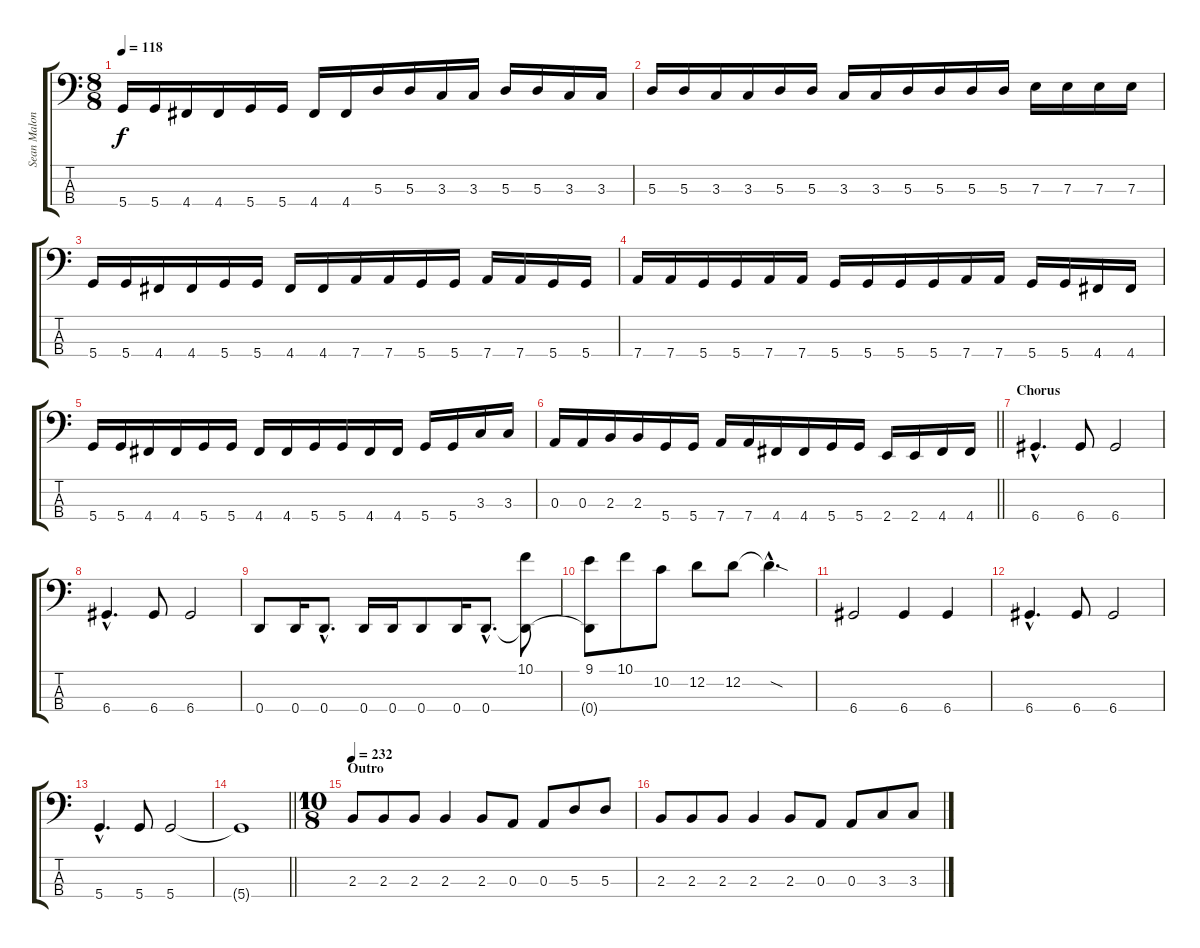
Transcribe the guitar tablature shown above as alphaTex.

\track ("Sean Malone (Fretless)" "Sean Malon") {instrument fretlessbass}
\staff {score tabs}
\tuning (G2 D2 A1 D1) {hide}
\ts (8 8)
\tempo 118
\clef f4
\ks c
5.4.16{dy f} 5.4.16 4.4.16 4.4.16 5.4.16 5.4.16 4.4.16 4.4.16 5.3.16 5.3.16 3.3.16 3.3.16 5.3.16 5.3.16 3.3.16 3.3.16 |
5.3.16 5.3.16 3.3.16 3.3.16 5.3.16 5.3.16 3.3.16 3.3.16 5.3.16 5.3.16 5.3.16 5.3.16 7.3.16 7.3.16 7.3.16 7.3.16 |
5.4.16 5.4.16 4.4.16 4.4.16 5.4.16 5.4.16 4.4.16 4.4.16 7.4.16 7.4.16 5.4.16 5.4.16 7.4.16 7.4.16 5.4.16 5.4.16 |
7.4.16 7.4.16 5.4.16 5.4.16 7.4.16 7.4.16 5.4.16 5.4.16 5.4.16 5.4.16 7.4.16 7.4.16 5.4.16 5.4.16 4.4.16 4.4.16 |
5.4.16 5.4.16 4.4.16 4.4.16 5.4.16 5.4.16 4.4.16 4.4.16 5.4.16 5.4.16 4.4.16 4.4.16 5.4.16 5.4.16 3.3.16 3.3.16 |
\barLineRight lightlight
0.3.16 0.3.16 2.3.16 2.3.16 5.4.16 5.4.16 7.4.16 7.4.16 4.4.16 4.4.16 5.4.16 5.4.16 2.4.16 2.4.16 4.4.16 4.4.16 |
\section ("" "Chorus")
6.4{hac}.4{d} 6.4.8 6.4.2 |
6.4{hac}.4{d} 6.4.8 6.4.2 |
0.4.8 0.4.16 0.4{hac}.8{d} 0.4.16 0.4.16 0.4.8 0.4.16 0.4{hac}.8{d} (10.1 0.4{t}).8 |
(9.1 0.4{t}).8 10.1.8 10.2.8 12.2.8 12.2.8 12.2{sod hac t}.4{d} |
6.4.2 6.4.4 6.4.4 |
6.4{hac}.4{d} 6.4.8 6.4.2 |
5.4{hac}.4{d} 5.4.8 5.4.2 |
\barLineRight lightlight
5.4{t}.1 |
\ts (10 8)
\section ("" "Outro")
\tempo 232
2.3.8{volume 16} 2.3.8 2.3.8 2.3.4 2.3.8 0.3.8 0.3.8 5.3.8 5.3.8 |
2.3.8 2.3.8 2.3.8 2.3.4 2.3.8 0.3.8 0.3.8 3.3.8 3.3.8
